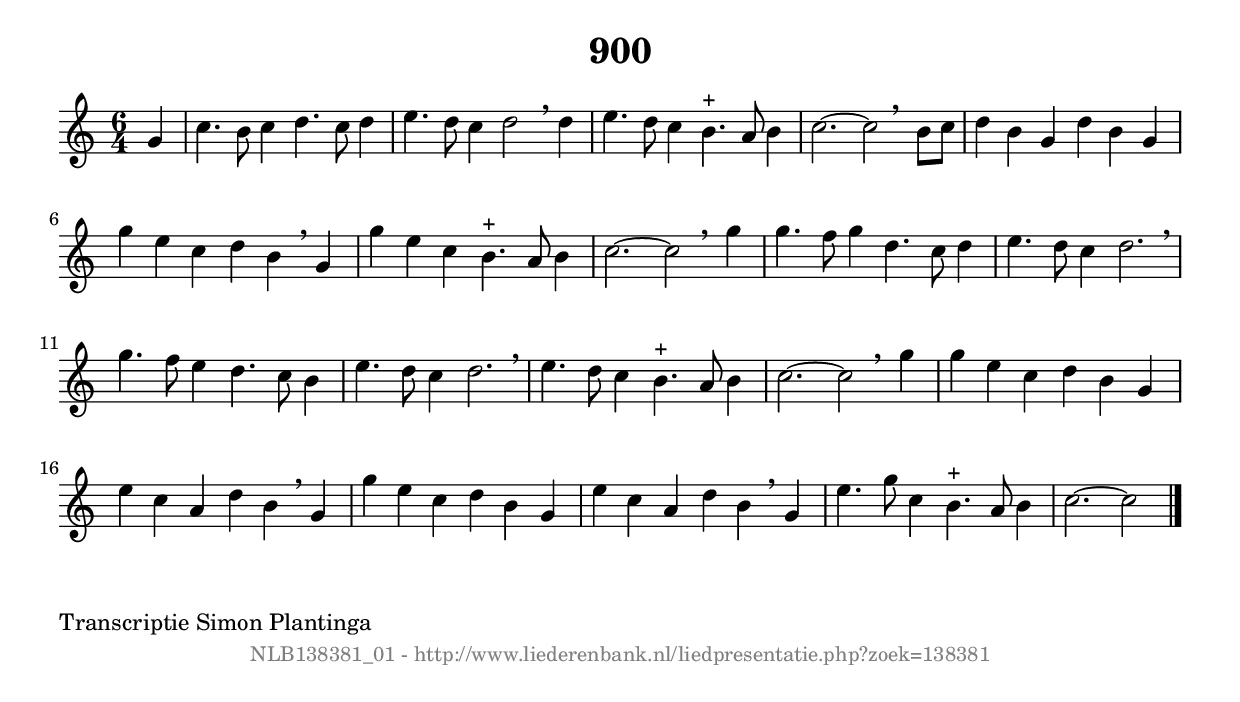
%
% produced by wce2krn 1.64 (7 June 2014)
%
\version"2.16"
#(append! paper-alist '(("long" . (cons (* 210 mm) (* 2000 mm)))))
#(set-default-paper-size "long")
sb = {\breathe}
mBreak = {\breathe }
bBreak = {\breathe }
x = {\once\override NoteHead #'style = #'cross }
gl=\glissando
itime={\override Staff.TimeSignature #'stencil = ##f }
ficta = {\once\set suggestAccidentals = ##t}
fine = {\once\override Score.RehearsalMark #'self-alignment-X = #1 \mark \markup {\italic{Fine}}}
dc = {\once\override Score.RehearsalMark #'self-alignment-X = #1 \mark \markup {\italic{D.C.}}}
dcf = {\once\override Score.RehearsalMark #'self-alignment-X = #1 \mark \markup {\italic{D.C. al Fine}}}
dcc = {\once\override Score.RehearsalMark #'self-alignment-X = #1 \mark \markup {\italic{D.C. al Coda}}}
ds = {\once\override Score.RehearsalMark #'self-alignment-X = #1 \mark \markup {\italic{D.S.}}}
dsf = {\once\override Score.RehearsalMark #'self-alignment-X = #1 \mark \markup {\italic{D.S. al Fine}}}
dsc = {\once\override Score.RehearsalMark #'self-alignment-X = #1 \mark \markup {\italic{D.S. al Coda}}}
pv = {\set Score.repeatCommands = #'((volta "1"))}
sv = {\set Score.repeatCommands = #'((volta "2"))}
tv = {\set Score.repeatCommands = #'((volta "3"))}
qv = {\set Score.repeatCommands = #'((volta "4"))}
xv = {\set Score.repeatCommands = #'((volta #f))}
\header{ tagline = ""
title = "900"
}
\score {{
\key c \major
\relative g'
{
\set melismaBusyProperties = #'()
\partial 32*8
\time 6/4
\tempo 4=120
\override Score.MetronomeMark #'transparent = ##t
\override Score.RehearsalMark #'break-visibility = #(vector #t #t #f)
g4 | c4. b8 c4 d4. c8 d4 | e4. d8 c4 d2 \sb d4 | e4. d8 c4 b4.^"+" a8 b4 | c2.~ c2 \bar ":|:" \bBreak
b8 c8 | d4 b4 g4 d'4 b4 g4 | g'4 e4 c4 d4 b4 \sb g4 | g'4 e4 c4 b4.^"+" a8 b4 | c2.~ c2 \bar ":|:" \bBreak
g'4 | g4. f8 g4 d4. c8 d4 | e4. d8 c4 d2. \sb | g4. f8 e4 d4. c8 b4 | e4. d8 c4 d2. \sb | e4. d8 c4 b4.^"+" a8 b4 | c2.~ c2 \bar ":|" \bBreak
g'4 | g4 e4 c4 d4 b4 g4 | e'4 c4 a4 d4 b4 \sb g4 | g'4 e4 c4 d4 b4 g4 | e'4 c4 a4 d4 b4 \sb g4 | e'4. g8 c,4 b4.^"+" a8 b4 | c2.~ c2 \bar "|."
 }}
 \midi { }
 \layout {
            indent = 0.0\cm
}
}
\markup { \wordwrap-string #" 
Transcriptie Simon Plantinga
"}
\markup { \vspace #0 } \markup { \with-color #grey \fill-line { \center-column { \smaller "NLB138381_01 - http://www.liederenbank.nl/liedpresentatie.php?zoek=138381" } } }
